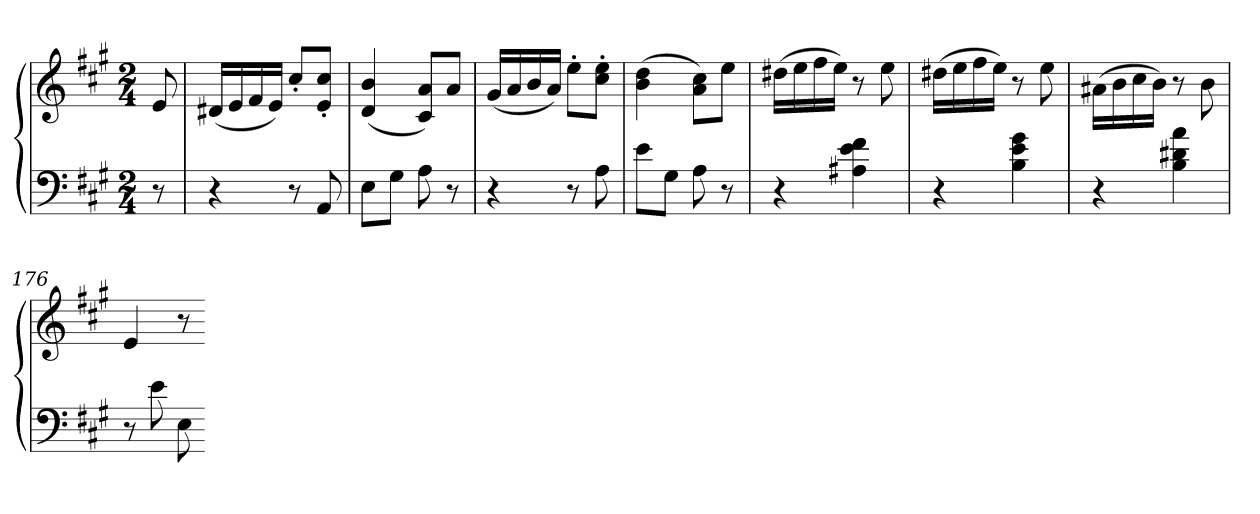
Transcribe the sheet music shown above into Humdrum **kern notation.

**kern	**kern
*part1	*part1
*staff2	*staff1
*clefF4	*clefG2
*k[f#c#g#]	*k[f#c#g#]
*A:	*A:
*M2/4	*M2/4
=	=
8r	8e
=169	=169
4r	(16d#XLL
.	16e
.	16f#
.	16eJJ)
8r	8cc#'L
8AA	8e' 8cc#'J
=170	=170
8EL	(4d 4b
8G#J	.
8A	8c# 8aL)
8r	8aJ
=171	=171
4r	(16g#LL
.	16a
.	16b
.	16aJJ)
8r	8ee'L
8A	8cc#' 8ee'J
=172	=172
8eL	(4b 4dd
8G#J	.
8A	8a 8cc#L)
8r	8eeJ
=173	=173
4r	(16dd#XLL
.	16ee
.	16ff#
.	16eeJJ)
4A#X 4e 4f#	8r
.	8ee
=174	=174
4r	(16dd#XLL
.	16ee
.	16ff#
.	16eeJJ)
4B 4e 4g#	8r
.	8ee
=175	=175
4r	(16a#XLL
.	16b
.	16cc#
.	16bJJ)
4B 4d#X 4a	8r
.	8b
=176	=176
8r	4e
8e	.
8E	8r
=-	=-
*-	*-
